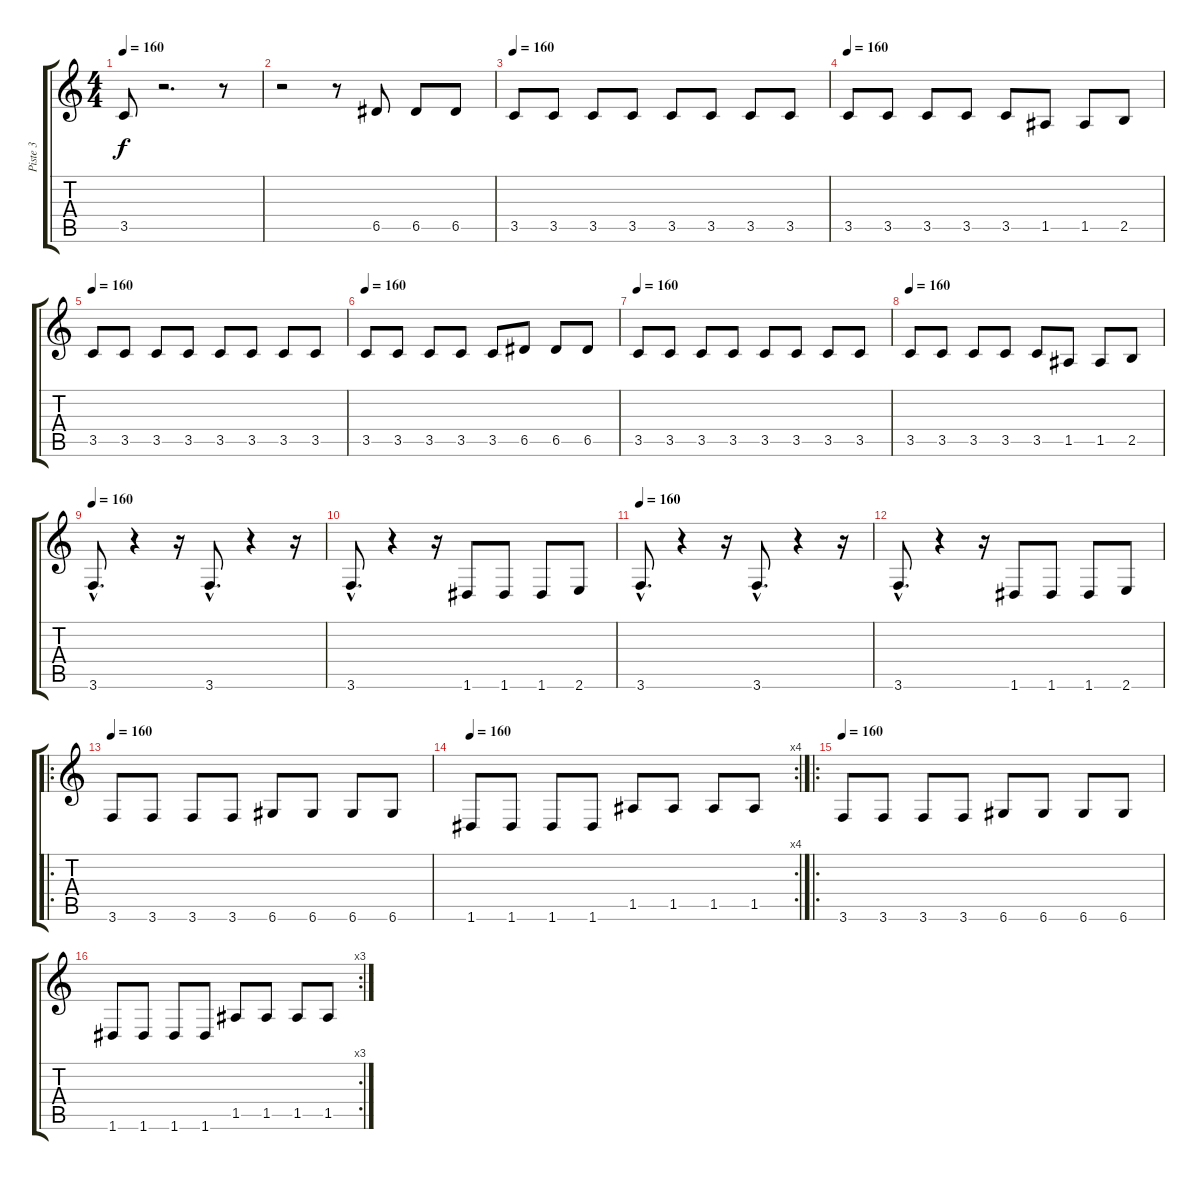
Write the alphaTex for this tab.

\track ("Piste 3" "Piste 3") {instrument electricbassfinger}
\staff {score tabs}
\tuning (E4 B3 G3 D3 A2 D2) {hide}
\ts (4 4)
\tempo 160
\clef g2
\ks c
3.5.8{dy f} r.2{d} r.8 |
r.2 r.8 6.5.8 6.5.8 6.5.8 |
\tempo 160
3.5.8 3.5.8 3.5.8 3.5.8 3.5.8 3.5.8 3.5.8 3.5.8 |
\tempo 160
3.5.8 3.5.8 3.5.8 3.5.8 3.5.8 1.5.8 1.5.8 2.5.8 |
\tempo 160
3.5.8 3.5.8 3.5.8 3.5.8 3.5.8 3.5.8 3.5.8 3.5.8 |
\tempo 160
3.5.8 3.5.8 3.5.8 3.5.8 3.5.8 6.5.8 6.5.8 6.5.8 |
\tempo 160
3.5.8 3.5.8 3.5.8 3.5.8 3.5.8 3.5.8 3.5.8 3.5.8 |
\tempo 160
3.5.8 3.5.8 3.5.8 3.5.8 3.5.8 1.5.8 1.5.8 2.5.8 |
\tempo 160
3.6{hac}.8{d} r.4 r.16 3.6{hac}.8{d} r.4 r.16 |
3.6{hac}.8{d} r.4 r.16 1.6.8 1.6.8 1.6.8 2.6.8 |
\tempo 160
3.6{hac}.8{d} r.4 r.16 3.6{hac}.8{d} r.4 r.16 |
3.6{hac}.8{d} r.4 r.16 1.6.8 1.6.8 1.6.8 2.6.8 |
\ro
\tempo 160
3.6.8 3.6.8 3.6.8 3.6.8 6.6.8 6.6.8 6.6.8 6.6.8 |
\rc 4
\tempo 160
1.6.8 1.6.8 1.6.8 1.6.8 1.5.8 1.5.8 1.5.8 1.5.8 |
\ro
\tempo 160
3.6.8 3.6.8 3.6.8 3.6.8 6.6.8 6.6.8 6.6.8 6.6.8 |
\rc 3
1.6.8 1.6.8 1.6.8 1.6.8 1.5.8 1.5.8 1.5.8 1.5.8
